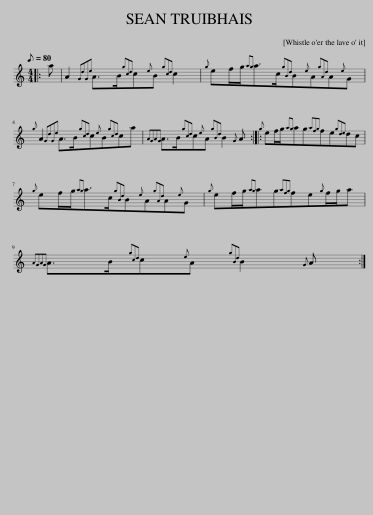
X:1
L:1/8
Q:1/8=80
M:4/4
I:linebreak $
K:C
V:1 treble
V:1
|: a | A2{GdGe} A>B{gcd}c{e}B{gcd} c2 |{g} ef/g/{ag}a>c{gBd}B{e}A{gAd}A{e}G |${g} A2{GdGe} A>B{gcd}c{e}B{gcd}ca |{AGAG} A>B{gcd}c{e}A{gBd} B2{G} A :: %5
{g} ef/g/{ag}ag{afg}fe{gde}dc |${g} ef/g/{ag}a>c{gBd}B{e}A{gAd}A{e}G |{g} ef/g/{ag}ag{afg}fe{g}f/g/a |${AGAG} A>B{gcd}c{e}A{gBd} B2{G} A :| %9
